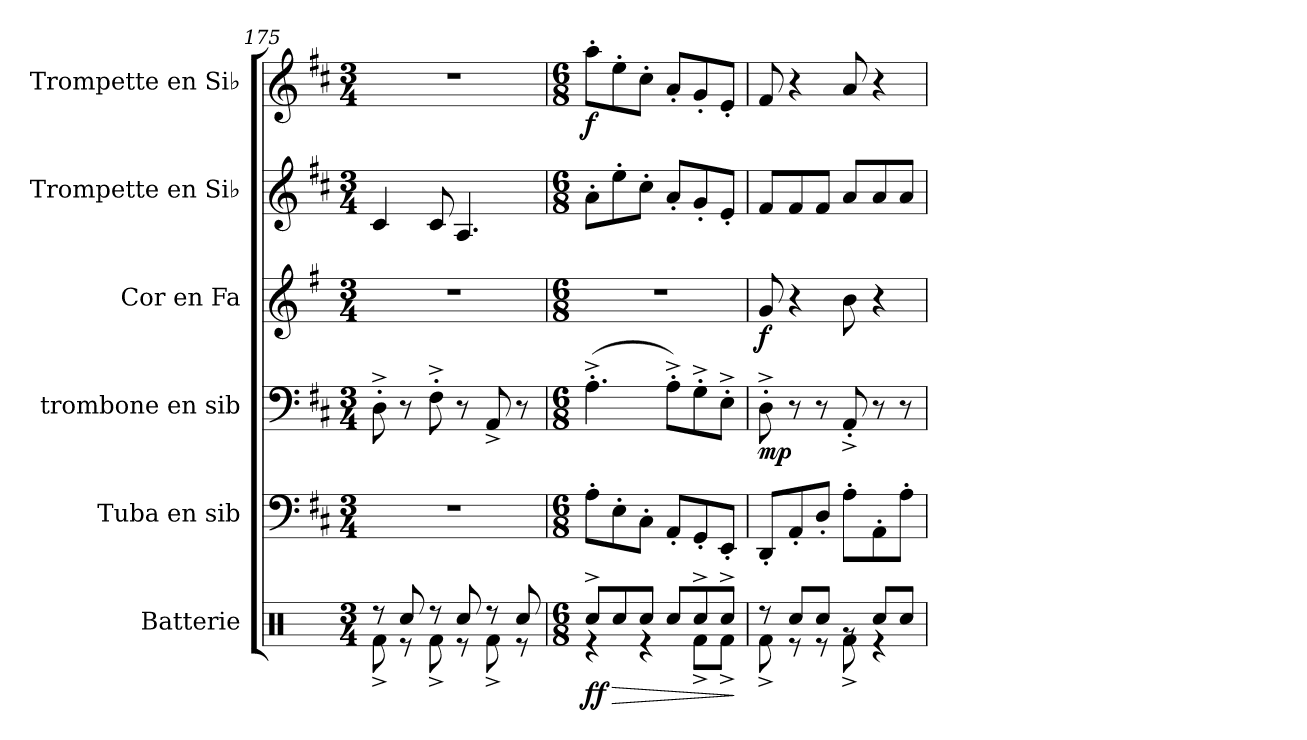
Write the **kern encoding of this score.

**kern	**dynam	**kern	**kern	**dynam	**kern	**dynam	**kern	**kern	**dynam
*part6	*part6	*part5	*part4	*part4	*part3	*part3	*part2	*part1	*part1
*staff6	*staff6	*staff5	*staff4	*staff4	*staff3	*staff3	*staff2	*staff1	*staff1
*I"Batterie	*	*I"Tuba en sib	*I"trombone en sib	*	*I"Cor en Fa	*	*I"Trompette en Si♭	*I"Trompette en Si♭	*
*I'Batt.	*	*I'Tub. sib	*I'Trb. sib	*	*I'Cor Fa	*	*I'Tromp. Si♭	*I'Tromp. Si♭	*
*clefX	*	*clefF4	*clefF4	*	*clefG2	*	*clefG2	*clefG2	*
*	*	*ITrd1c2	*ITrd1c2	*	*ITrd4c7	*	*ITrd1c2	*ITrd1c2	*
*k[]	*	*k[]	*k[]	*	*k[]	*	*k[]	*k[]	*
*M3/4	*	*M3/4	*M3/4	*	*M3/4	*	*M3/4	*M3/4	*
=175	=175	=175	=175	=175	=175	=175	=175	=175	=175
*^	*	*	*	*	*	*	*	*	*
8r	8Rf^\	.	2.r	8C'^\	.	2.r	.	4B/	2.r	.
8Rcc/	8r	.	.	8r	.	.	.	.	.	.
8r	8Rf^\	.	.	8E'^\	.	.	.	8B/	.	.
8Rcc/	8r	.	.	8r	.	.	.	4.G/	.	.
8r	8Rf^\	.	.	8GG^/	.	.	.	.	.	.
8Rcc/	8r	.	.	8r	.	.	.	.	.	.
=176	=176	=176	=176	=176	=176	=176	=176	=176	=176	=176
*M6/8	*	*	*M6/8	*M6/8	*	*M6/8	*	*M6/8	*M6/8	*
!	!	!LO:HP:b	!	!	!	!	!	!	!	!
!	!	!LO:DY:n=1:b	!	!	!	!	!	!	!	!LO:DY:b
8Rcc^/L	4r	> ff	8G'\L	(4.G^'\	.	2.r	.	8g'\L	8gg'\L	f
8Rcc/	.	.	8D'\	.	.	.	.	8dd'\	8dd'\	.
8Rcc/J	4r	.	8BB'\J	.	.	.	.	8b'\J	8b'\J	.
8Rcc/L	.	.	8GG'/L	8G^'\L)	.	.	.	8g'/L	8g'/L	.
8Rcc^/	8Rf^\L	.	8FF'/	8F^'\	.	.	.	8f'/	8f'/	.
8Rcc^/J	8Rf^\J	.	8DD'/J	8D^'\J	.	.	.	8d'/J	8d'/J	.
*v	*v	*	*	*	*	*	*	*	*	*
.	]	.	.	.	.	.	.	.	.
=177	=177	=177	=177	=177	=177	=177	=177	=177	=177
*^	*	*	*	*	*	*	*	*	*
!	!	!	!	!	!LO:DY:b	!	!LO:DY:b	!	!	!
8r	8Rf^\	.	8CC'/L	8C'^\	mp	8c/	f	8e/L	8e/	.
8Rcc/L	8r	.	8GG'/	8r	.	4r	.	8e/	4r	.
8Rcc/J	8r	.	8C'/J	8r	.	.	.	8e/J	.	.
8rg	8Rf^\	.	8G'\L	8GG'^/	.	8e\	.	8g/L	8g/	.
8Rcc/L	4r	.	8GG'\	8r	.	4r	.	8g/	4r	.
8Rcc/J	.	.	8G'\J	8r	.	.	.	8g/J	.	.
*v	*v	*	*	*	*	*	*	*	*	*
=	=	=	=	=	=	=	=	=	=
*-	*-	*-	*-	*-	*-	*-	*-	*-	*-
